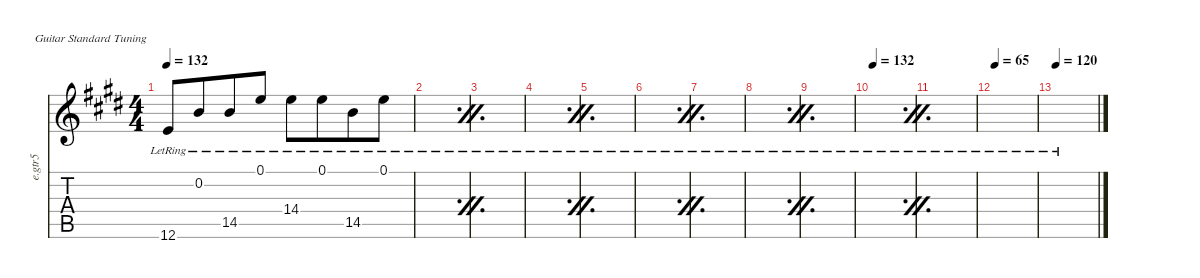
\defaultSystemsLayout 4
\hideDynamics
\bracketExtendMode nobrackets
\track ("E.Guitar V" "e.gtr5") {instrument distortionguitar}
\staff {score tabs}
\tuning (E4 B3 G3 D3 A2 E2)
\ts (4 4)
\tempo 132
\clef g2
\ks e
12.6{lr acc forcenatural}.8{dy mf beam Up} 0.2{lr acc forcenatural}.8{beam Up beam merge} 14.5{lr acc forcenatural}.8{beam Up} 0.1{lr acc forcenatural}.8{beam Up} 14.4{lr acc forcenatural}.8{beam Down} 0.1{lr acc forcenatural}.8{beam Down beam merge} 14.5{lr acc forcenatural}.8{beam Down} 0.1{lr acc forcenatural}.8{beam Down} |
\simile firstofdouble
|
\simile secondofdouble
|
\simile firstofdouble
|
\simile secondofdouble
|
\simile firstofdouble
|
\simile secondofdouble
|
\simile firstofdouble
|
\simile secondofdouble
|
\tempo 132
\simile firstofdouble
|
\simile secondofdouble
|
\tempo 65
\simile none
|
\tempo 120
